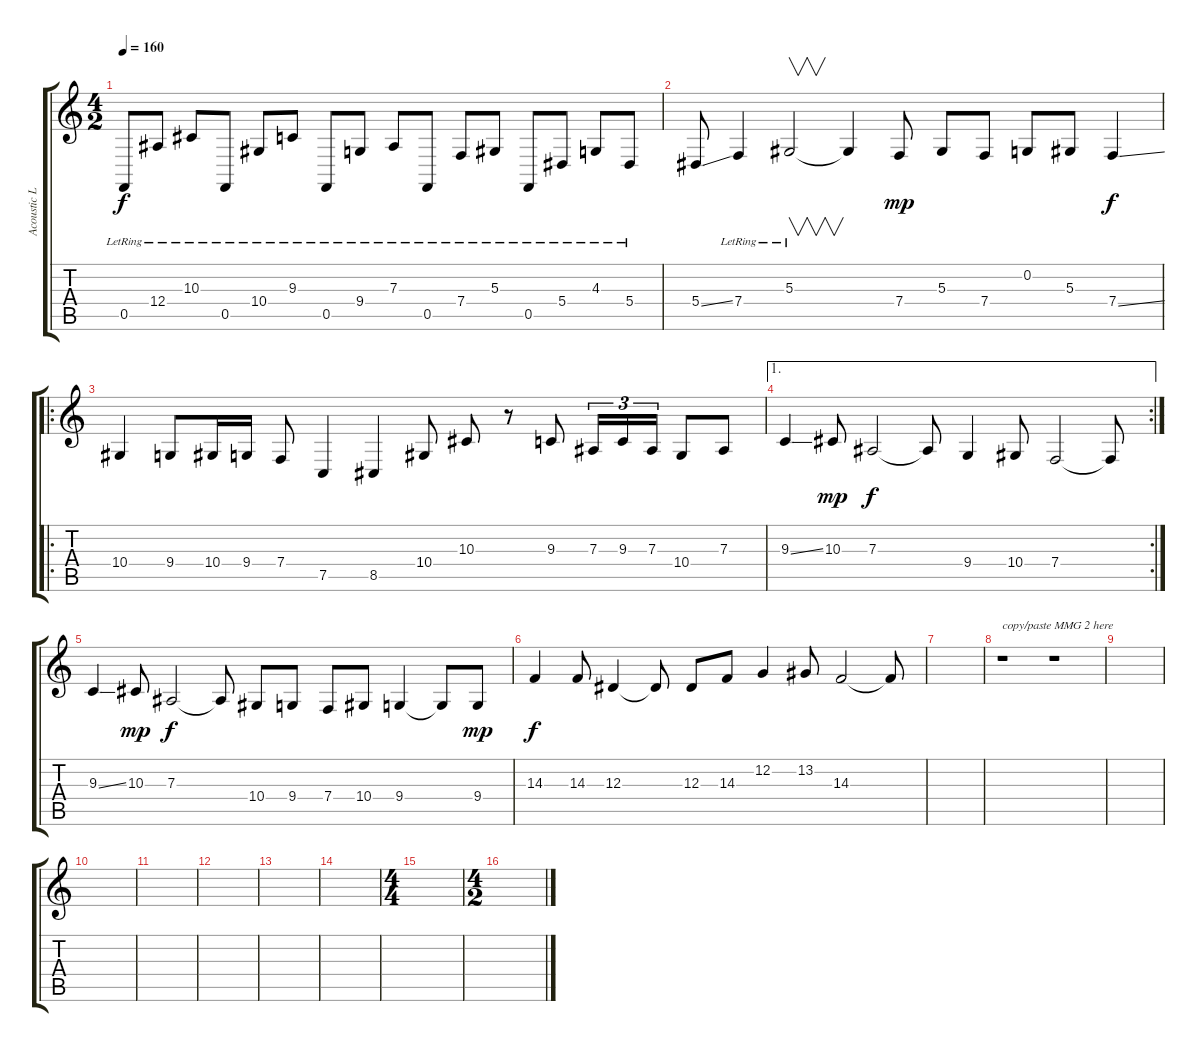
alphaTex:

\track ("Acoustic Left" "Acoustic L") {instrument harpsichord}
\staff {score tabs}
\tuning (C4 G3 Eb3 Bb2 F2 C2) {hide}
\ts (4 2)
\tempo 160
\clef g2
\ks c
0.5{lr}.8{dy f} 12.4{lr}.8 10.3{lr}.8 0.5{lr}.8 10.4{lr}.8 9.3{lr}.8 0.5{lr}.8 9.4{lr}.8 7.3{lr}.8 0.5{lr}.8 7.4{lr}.8 5.3{lr}.8 0.5{lr}.8 5.4{lr}.8 4.3{lr}.8 5.4{lr}.8 |
5.4{ss}.8 7.4{lr}.4 5.3{lr}.2{v} 5.3{t}.4 7.4.8{dy mp} 5.3.8 7.4.8 0.2.8 5.3.8 7.4{ss}.4{dy f} |
\ro
10.4.4 9.4.8 10.4.16 9.4.16 7.4.8 7.5.4 8.5.4 10.4.8 10.3.8 r.8 9.3.8 7.3.16{tu (3 2)} 9.3.16{tu (3 2)} 7.3.16{tu (3 2)} 10.4.8 7.3.8 |
\ae 1
\rc 2
9.3{ss}.4 10.3.8{dy mp} 7.3.2{dy f} 7.3{t}.8 9.4.4 10.4.8 7.4.2 7.4{t}.8 |
9.3{ss}.4 10.3.8{dy mp} 7.3.2{dy f} 7.3{t}.8 10.4.8 9.4.8 7.4.8 10.4.8 9.4.4 9.4{t}.8 9.4.8{dy mp} |
14.3.4{dy f} 14.3.8 12.3.4 12.3{t}.8 12.3.8 14.3.8 12.2.4 13.2.8 14.3.2 14.3{t}.8 |
|
r.1{txt "copy/paste MMG 2 here"} r.1 |
|
|
|
|
|
|
\ts (4 4)
|
\ts (4 2)
